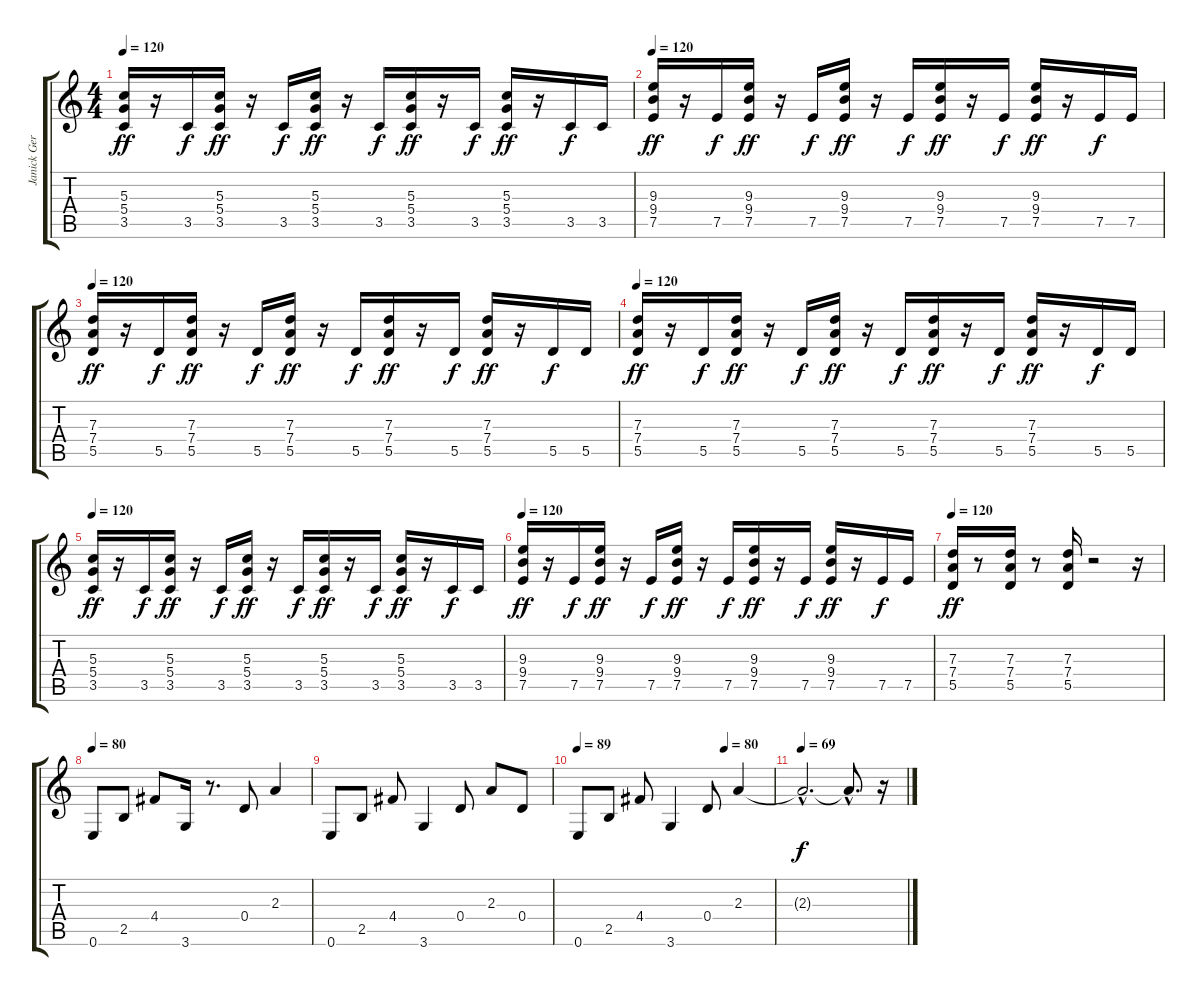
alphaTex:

\track ("Janick Gers" "Janick Ger") {instrument overdrivenguitar}
\staff {score tabs}
\tuning (E4 B3 G3 D3 A2 E2) {hide}
\ts (4 4)
\tempo 120
\clef g2
\ks c
(5.3 5.4 3.5).16{dy ff} r.16 3.5.16{dy f} (5.3 5.4 3.5).16{dy ff} r.16 3.5.16{dy f} (5.3 5.4 3.5).16{dy ff} r.16 3.5.16{dy f} (5.3 5.4 3.5).16{dy ff} r.16 3.5.16{dy f} (5.3 5.4 3.5).16{dy ff} r.16 3.5.16{dy f} 3.5.16 |
\tempo 120
(9.3 9.4 7.5).16{dy ff} r.16 7.5.16{dy f} (9.3 9.4 7.5).16{dy ff} r.16 7.5.16{dy f} (9.3 9.4 7.5).16{dy ff} r.16 7.5.16{dy f} (9.3 9.4 7.5).16{dy ff} r.16 7.5.16{dy f} (9.3 9.4 7.5).16{dy ff} r.16 7.5.16{dy f} 7.5.16 |
\tempo 120
(7.3 7.4 5.5).16{dy ff} r.16 5.5.16{dy f} (7.3 7.4 5.5).16{dy ff} r.16 5.5.16{dy f} (7.3 7.4 5.5).16{dy ff} r.16 5.5.16{dy f} (7.3 7.4 5.5).16{dy ff} r.16 5.5.16{dy f} (7.3 7.4 5.5).16{dy ff} r.16 5.5.16{dy f} 5.5.16 |
\tempo 120
(7.3 7.4 5.5).16{dy ff} r.16 5.5.16{dy f} (7.3 7.4 5.5).16{dy ff} r.16 5.5.16{dy f} (7.3 7.4 5.5).16{dy ff} r.16 5.5.16{dy f} (7.3 7.4 5.5).16{dy ff} r.16 5.5.16{dy f} (7.3 7.4 5.5).16{dy ff} r.16 5.5.16{dy f} 5.5.16 |
\tempo 120
(5.3 5.4 3.5).16{dy ff} r.16 3.5.16{dy f} (5.3 5.4 3.5).16{dy ff} r.16 3.5.16{dy f} (5.3 5.4 3.5).16{dy ff} r.16 3.5.16{dy f} (5.3 5.4 3.5).16{dy ff} r.16 3.5.16{dy f} (5.3 5.4 3.5).16{dy ff} r.16 3.5.16{dy f} 3.5.16 |
\tempo 120
(9.3 9.4 7.5).16{dy ff} r.16 7.5.16{dy f} (9.3 9.4 7.5).16{dy ff} r.16 7.5.16{dy f} (9.3 9.4 7.5).16{dy ff} r.16 7.5.16{dy f} (9.3 9.4 7.5).16{dy ff} r.16 7.5.16{dy f} (9.3 9.4 7.5).16{dy ff} r.16 7.5.16{dy f} 7.5.16 |
\tempo 120
(7.3 7.4 5.5).16{dy ff} r.8 (7.3 7.4 5.5).16 r.8 (7.3 7.4 5.5).16 r.2 r.16 |
\tempo 104
\tempo 80
0.6.8{instrument electricguitarclean} 2.5.8 4.4.8 3.6.16 r.8{d} 0.4.8{instrument electricguitarclean} 2.3.4 |
0.6.8 2.5.8 4.4.8 3.6.4 0.4.8 2.3.8 0.4.8 |
\tempo 89
\tempo (80 0.75)
0.6.8 2.5.8 4.4.8 3.6.4 0.4.8 2.3.4 |
\tempo 69
2.3{hac t}.2{d dy f} 2.3{hac t}.8{d} r.16
